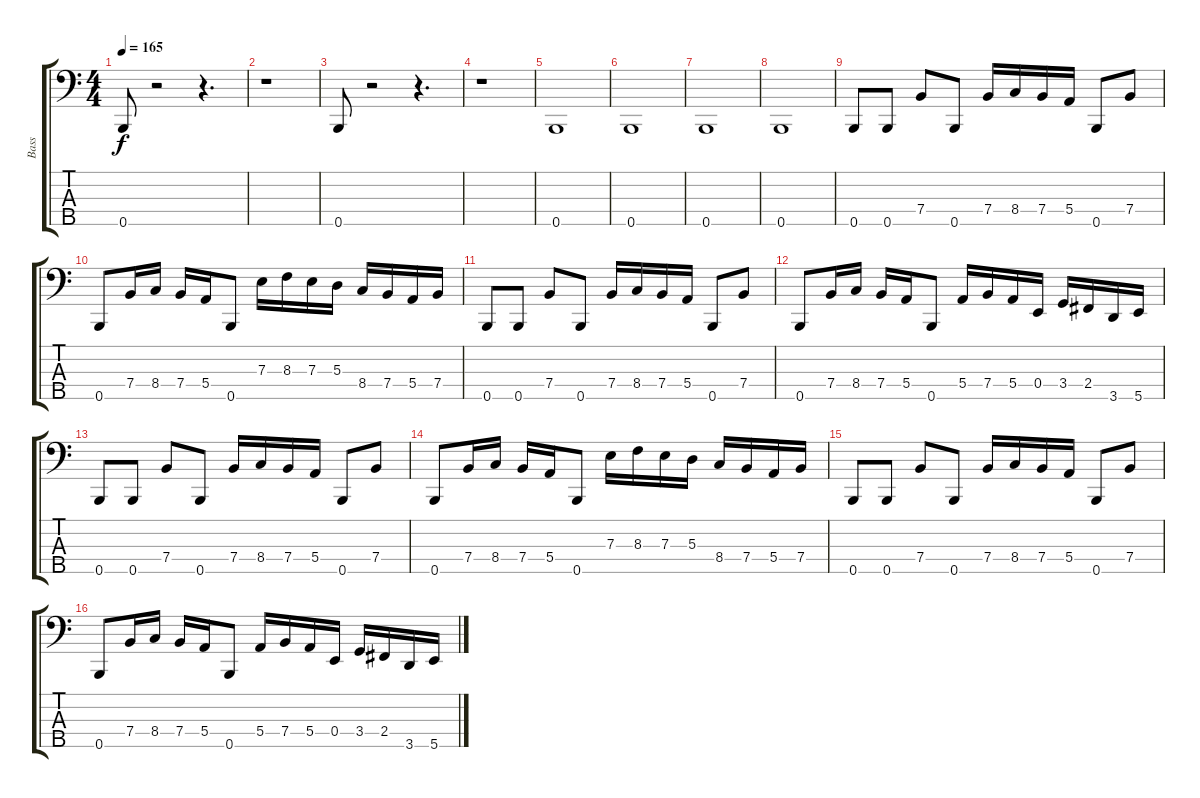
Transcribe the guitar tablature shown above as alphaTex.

\track ("Bass" "Bass") {instrument electricbasspick}
\staff {score tabs}
\tuning (G2 D2 A1 E1 B0) {hide}
\ts (4 4)
\tempo 165
\clef f4
\ks c
0.5.8{dy f} r.2 r.4{d} |
r.1 |
0.5.8 r.2 r.4{d} |
r.1 |
0.5.1 |
0.5.1 |
0.5.1 |
0.5.1 |
0.5.8 0.5.8 7.4.8 0.5.8 7.4.16 8.4.16 7.4.16 5.4.16 0.5.8 7.4.8 |
0.5.8 7.4.16 8.4.16 7.4.16 5.4.16 0.5.8 7.3.16 8.3.16 7.3.16 5.3.16 8.4.16 7.4.16 5.4.16 7.4.16 |
0.5.8 0.5.8 7.4.8 0.5.8 7.4.16 8.4.16 7.4.16 5.4.16 0.5.8 7.4.8 |
0.5.8 7.4.16 8.4.16 7.4.16 5.4.16 0.5.8 5.4.16 7.4.16 5.4.16 0.4.16 3.4.16 2.4.16 3.5.16 5.5.16 |
0.5.8 0.5.8 7.4.8 0.5.8 7.4.16 8.4.16 7.4.16 5.4.16 0.5.8 7.4.8 |
0.5.8 7.4.16 8.4.16 7.4.16 5.4.16 0.5.8 7.3.16 8.3.16 7.3.16 5.3.16 8.4.16 7.4.16 5.4.16 7.4.16 |
0.5.8 0.5.8 7.4.8 0.5.8 7.4.16 8.4.16 7.4.16 5.4.16 0.5.8 7.4.8 |
0.5.8 7.4.16 8.4.16 7.4.16 5.4.16 0.5.8 5.4.16 7.4.16 5.4.16 0.4.16 3.4.16 2.4.16 3.5.16 5.5.16
